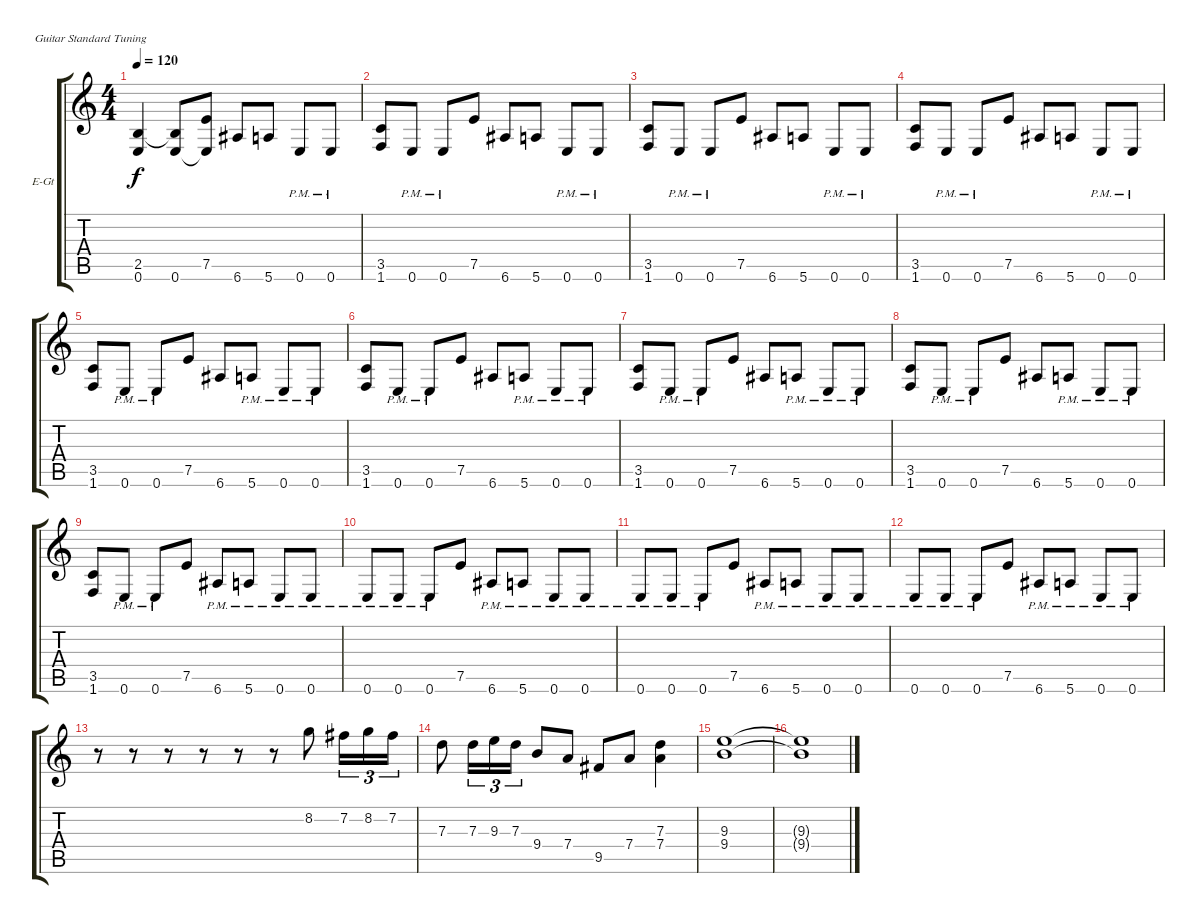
\bracketExtendMode groupsimilarinstruments
\firstSystemTrackNameOrientation horizontal
\otherSystemsTrackNameOrientation horizontal
\track ("Kirk Lead 1" "E-Gt") {instrument distortionguitar}
\staff {score tabs}
\tuning (E4 B3 G3 D3 A2 E2)
\ts (4 4)
\tempo 120
\clef g2
\ks c
(2.5 0.6).4{dy f} (2.5{t} 0.6).8 (7.5 0.6{t}).8 6.6.8 5.6.8 0.6{pm}.8 0.6{pm}.8 |
(3.5 1.6).8 0.6{pm}.8 0.6{pm}.8 7.5.8 6.6.8 5.6.8 0.6{pm}.8 0.6{pm}.8 |
(3.5 1.6).8 0.6{pm}.8 0.6{pm}.8 7.5.8 6.6.8 5.6.8 0.6{pm}.8 0.6{pm}.8 |
(3.5 1.6).8 0.6{pm}.8 0.6{pm}.8 7.5.8 6.6.8 5.6.8 0.6{pm}.8 0.6{pm}.8 |
(3.5 1.6).8 0.6{pm}.8 0.6{pm}.8 7.5.8 6.6.8 5.6{pm}.8 0.6{pm}.8 0.6{pm}.8 |
(3.5 1.6).8 0.6{pm}.8 0.6{pm}.8 7.5.8 6.6.8 5.6{pm}.8 0.6{pm}.8 0.6{pm}.8 |
(3.5 1.6).8 0.6{pm}.8 0.6{pm}.8 7.5.8 6.6.8 5.6{pm}.8 0.6{pm}.8 0.6{pm}.8 |
(3.5 1.6).8 0.6{pm}.8 0.6{pm}.8 7.5.8 6.6.8 5.6{pm}.8 0.6{pm}.8 0.6{pm}.8 |
(3.5 1.6).8 0.6{pm}.8 0.6{pm}.8 7.5.8 6.6{pm}.8 5.6{pm}.8 0.6{pm}.8 0.6{pm}.8 |
0.6{pm}.8 0.6{pm}.8 0.6{pm}.8 7.5.8 6.6{pm}.8 5.6{pm}.8 0.6{pm}.8 0.6{pm}.8 |
0.6{pm}.8 0.6{pm}.8 0.6{pm}.8 7.5.8 6.6{pm}.8 5.6{pm}.8 0.6{pm}.8 0.6{pm}.8 |
0.6{pm}.8 0.6{pm}.8 0.6{pm}.8 7.5.8 6.6{pm}.8 5.6{pm}.8 0.6{pm}.8 0.6{pm}.8 |
r.8 r.8 r.8 r.8 r.8 r.8 8.2.8 7.2.16{tu (3 2)} 8.2.16{tu (3 2)} 7.2.16{tu (3 2)} |
7.3.8 7.3.16{tu (3 2)} 9.3.16{tu (3 2)} 7.3.16{tu (3 2)} 9.4.8 7.4.8 9.5.8 7.4.8 (7.3 7.4).4 |
(9.3 9.4).1 |
(9.3{t} 9.4{t}).1
